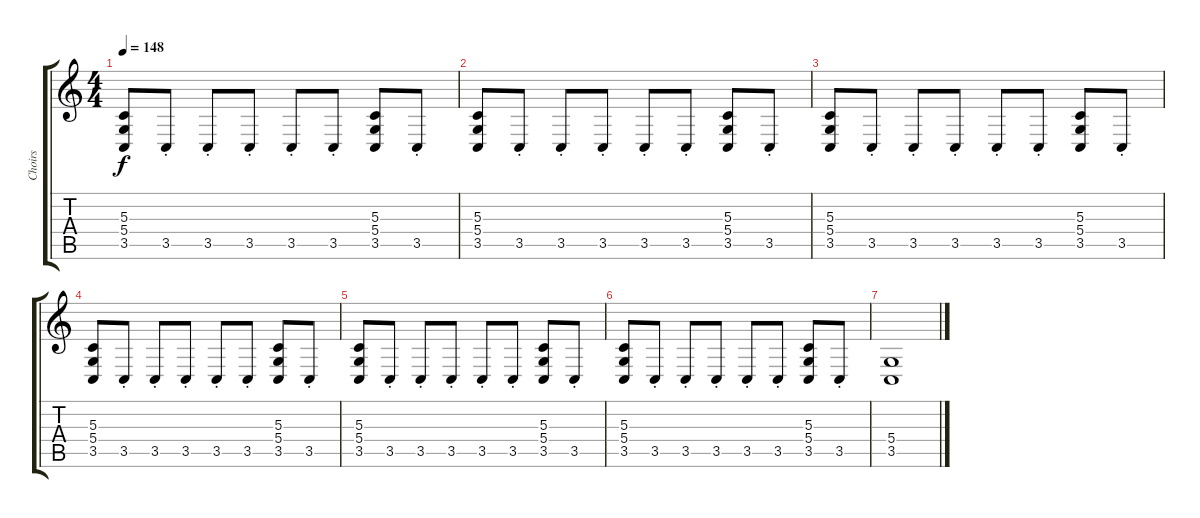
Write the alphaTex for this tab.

\track ("Choirs" "Choirs") {instrument synthstrings2}
\staff {score tabs}
\tuning (E4 B3 G3 D3 A2 E2) {hide}
\ts (4 4)
\tempo 148
\clef g2
\ks c
(5.3 5.4 3.5).8{dy f instrument violin} 3.5{st}.8 3.5{st}.8 3.5{st}.8 3.5{st}.8 3.5{st}.8 (5.3 5.4 3.5).8 3.5{st}.8 |
(5.3 5.4 3.5).8{instrument violin} 3.5{st}.8 3.5{st}.8 3.5{st}.8 3.5{st}.8 3.5{st}.8 (5.3 5.4 3.5).8 3.5{st}.8 |
(5.3 5.4 3.5).8{instrument violin} 3.5{st}.8 3.5{st}.8 3.5{st}.8 3.5{st}.8 3.5{st}.8 (5.3 5.4 3.5).8 3.5{st}.8 |
(5.3 5.4 3.5).8{instrument violin} 3.5{st}.8 3.5{st}.8 3.5{st}.8 3.5{st}.8 3.5{st}.8 (5.3 5.4 3.5).8 3.5{st}.8 |
(5.3 5.4 3.5).8{instrument violin} 3.5{st}.8 3.5{st}.8 3.5{st}.8 3.5{st}.8 3.5{st}.8 (5.3 5.4 3.5).8 3.5{st}.8 |
(5.3 5.4 3.5).8{instrument violin} 3.5{st}.8 3.5{st}.8 3.5{st}.8 3.5{st}.8 3.5{st}.8 (5.3 5.4 3.5).8 3.5{st}.8 |
(5.4 3.5).1
